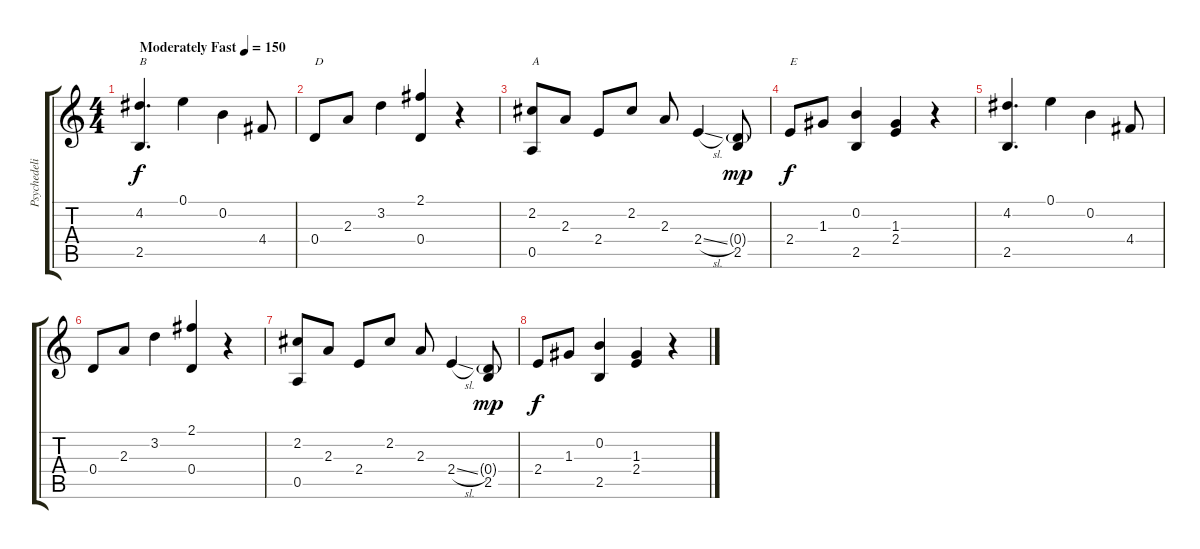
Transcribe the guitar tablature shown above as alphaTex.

\track ("Psychedelic Acoustic" "Psychedeli") {instrument acousticguitarsteel}
\staff {score tabs}
\tuning (E4 B3 G3 D3 A2 E2) {hide}
\ts (4 4)
\tempo (150 "Moderately Fast")
\clef g2
\ks c
(4.2 2.5).4{d txt "B" dy f instrument acousticguitarsteel} 0.1.4 0.2.4 4.4.8 |
0.4.8{txt "D"} 2.3.8 3.2.4 (2.1 0.4).4 r.4 |
(2.2 0.5).8{txt "A"} 2.3.8 2.4.8 2.2.8 2.3.8 2.4{sl}.4 (0.4{g} 2.5).8{dy mp} |
2.4.8{txt "E" dy f} 1.3.8 (0.2 2.5).4 (1.3 2.4).4 r.4 |
(4.2 2.5).4{d} 0.1.4 0.2.4 4.4.8 |
0.4.8 2.3.8 3.2.4 (2.1 0.4).4 r.4 |
(2.2 0.5).8 2.3.8 2.4.8 2.2.8 2.3.8 2.4{sl}.4 (0.4{g} 2.5).8{dy mp} |
2.4.8{dy f} 1.3.8 (0.2 2.5).4 (1.3 2.4).4 r.4
